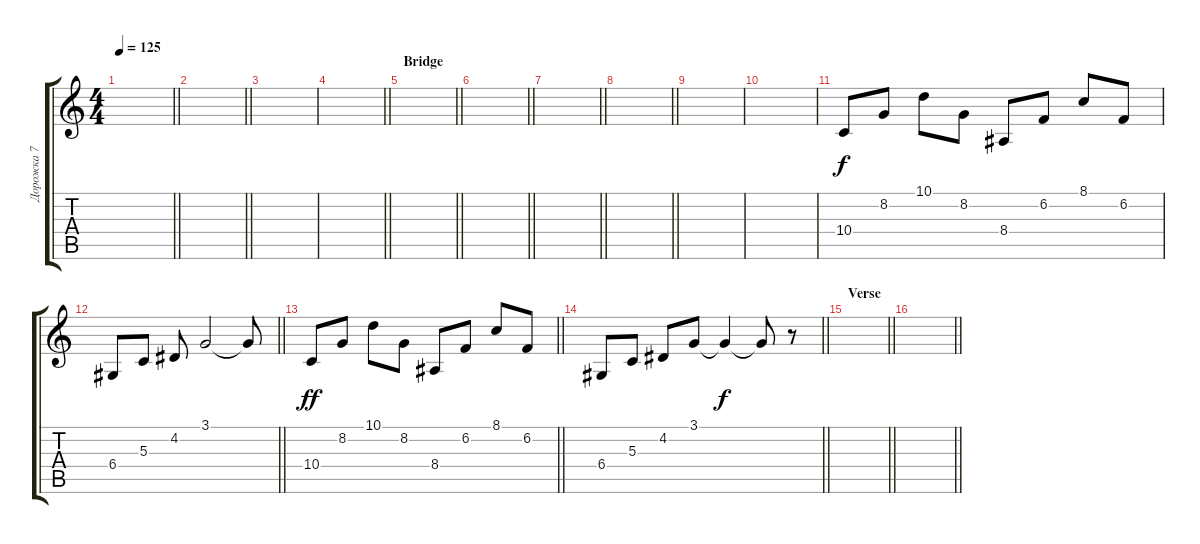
\track ("Дорожка 7" "Дорожка 7") {instrument brightacousticpiano}
\staff {score tabs}
\tuning (E4 B3 G3 D3 A2 E2) {hide}
\ts (4 4)
\tempo 125
\clef g2
\barLineRight lightlight
\ks c
|
\barLineRight lightlight
|
|
\barLineRight lightlight
|
\section ("" "Bridge")
\barLineRight lightlight
|
\barLineRight lightlight
|
\barLineRight lightlight
|
\barLineRight lightlight
|
|
|
10.4.8 8.2.8 10.1.8 8.2.8 8.4.8 6.2.8 8.1.8 6.2.8 |
\barLineRight lightlight
6.4.8 5.3.8 4.2.8 3.1.2 3.1{t}.8{dy f} |
\barLineRight lightlight
10.4.8{dy ff} 8.2.8 10.1.8 8.2.8 8.4.8 6.2.8 8.1.8 6.2.8 |
\barLineRight lightlight
6.4.8 5.3.8 4.2.8 3.1.8 3.1{t}.4{dy f} 3.1{t}.8 r.8 |
\section ("" "Verse")
\barLineRight lightlight
|
\barLineRight lightlight
